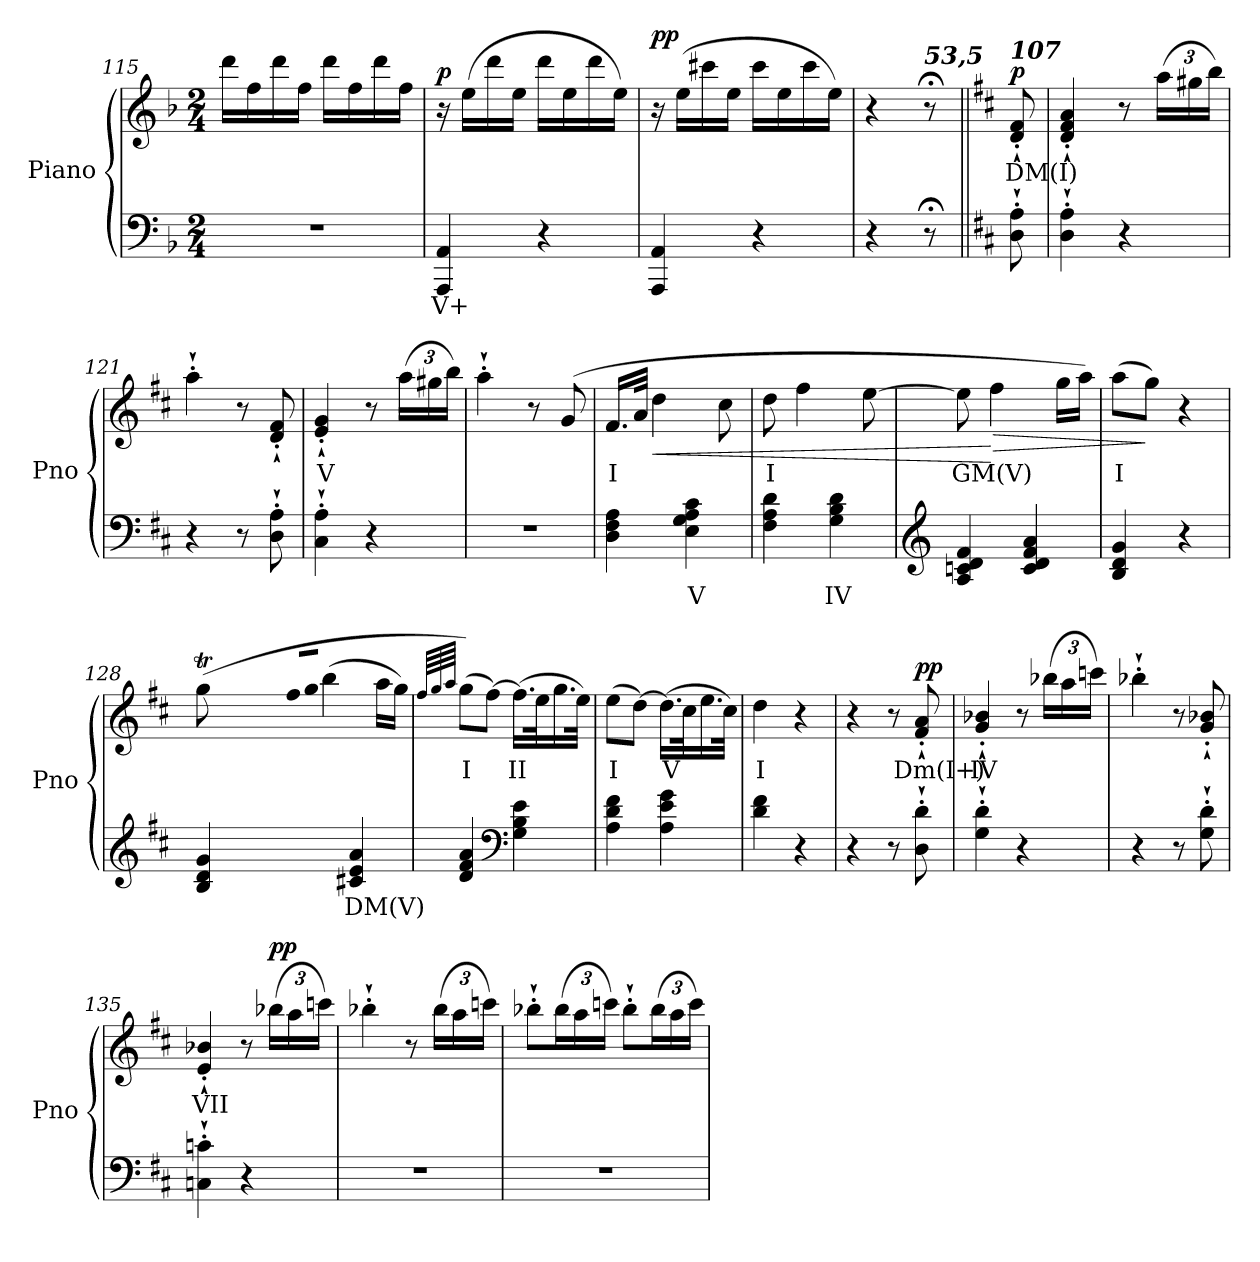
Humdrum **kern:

**kern	**text	**kern	**text	**dynam
*part1	*part1	*part1	*part1	*part1
*staff2	*staff2	*staff1	*staff1	*staff1/2
*I"Piano	*	*	*	*
*I'Pno	*	*	*	*
*clefF4	*	*clefG2	*	*
*k[b-]	*	*k[b-]	*	*
*M2/4	*	*M2/4	*	*
=115	=115	=115	=115	=115
2r	.	16ddd\LL	.	.
.	.	16ff\	.	.
.	.	16ddd\	.	.
.	.	16ff\JJ	.	.
.	.	16ddd\LL	.	.
.	.	16ff\	.	.
.	.	16ddd\	.	.
.	.	16ff\JJ	.	.
=116	=116	=116	=116	=116
!	!LO:LY:b	!	!	!LO:DY:b
4AAA/ 4AA/	V+	16r	.	p
.	.	(>16ee\LL	.	.
.	.	16ddd\	.	.
.	.	16ee\JJ	.	.
4r	.	16ddd\LL	.	.
.	.	16ee\	.	.
.	.	16ddd\	.	.
.	.	16ee\JJ)	.	.
=117	=117	=117	=117	=117
!	!	!	!	!LO:DY:b
4AAA/ 4AA/	.	16r	.	pp
.	.	(>16ee\LL	.	.
.	.	16ccc#X\	.	.
.	.	16ee\JJ	.	.
4r	.	16ccc#\LL	.	.
.	.	16ee\	.	.
.	.	16ccc#\	.	.
.	.	16ee\JJ)	.	.
=118	=118	=118	=118	=118
4r	.	4r	.	.
!	!	!LO:TX:a:Bi:t=53,5	!	!
8r;<	.	8r;<	.	.
!!LO:LB:g=z
=119||	=119||	=119||	=119||	=119||
*k[f#c#]	*	*k[f#c#]	*	*
!	!	!LO:TX:a:Bi:t=107	!	!
!	!	!	!LO:LY:b	!LO:DY:b
8D\'` 8A\'`	.	8d/'` 8f#/'`	DM(I)	p
=120	=120	=120	=120	=120
4D\'` 4A\'`	.	4d/'` 4f#/'` 4a/'`	.	.
4r	.	8r	.	.
*	*	*Xbrackettup	*	*
.	.	(>24aa\LL	.	.
.	.	24gg#X\	.	.
.	.	24bb\JJ)	.	.
=121	=121	=121	=121	=121
4r	.	4aa'`\	.	.
8r	.	8r	.	.
8D\'` 8A\'`	.	8d/'` 8f#/'`	.	.
=122	=122	=122	=122	=122
!	!	!	!LO:LY:b	!
4C#\'` 4A\'`	.	4e/'` 4g/'`	V	.
4r	.	8r	.	.
.	.	(>24aa\LL	.	.
.	.	24gg#X\	.	.
.	.	24bb\JJ)	.	.
=123	=123	=123	=123	=123
2r	.	4aa'`\	.	.
.	.	8r	.	.
.	.	(>8g/	.	.
=124	=124	=124	=124	=124
!	!	!	!LO:LY:b	!
4D\ 4F#\ 4A\	.	16.f#/LL	I	.
.	.	32a/JJk	.	.
!	!	!	!	!LO:HP:b
.	.	4dd\	.	<
!	!LO:LY:b	!	!	!
4E\ 4G\ 4A\ 4c#\	V	.	.	.
.	.	8cc#\	.	.
=125	=125	=125	=125	=125
!	!	!	!LO:LY:b	!
4F#\ 4A\ 4d\	.	8dd\	I	.
.	.	4ff#\	.	.
!	!LO:LY:b	!	!	!
4G\ 4B\ 4d\	IV	.	.	.
.	.	[8ee\	.	.
=126	=126	=126	=126	=126
*clefG2	*	*	*	*
!	!	!	!LO:LY:b	!
4A/ 4cn/ 4d/ 4f#/	.	8ee\]	GM(V)	.
!	!	!	!	!LO:HP:n=1:b
.	.	4ff#\	.	[ >
4c/ 4d/ 4f#/ 4a/	.	.	.	.
.	.	16gg\LL	.	.
.	.	16aa\JJ)	.	.
=127	=127	=127	=127	=127
!	!	!	!LO:LY:b	!
4B/ 4d/ 4g/	.	(>8aa\L	I	.
.	.	8gg\J)	.	]
4r	.	4r	.	.
!!LO:LB:g=z
=128	=128	=128	=128	=128
*	*	*^	*	*
*	*	*	*Xtuplet	*	*
!	!	!	!LO:N:vis=16	!	!
4B/ 4d/ 4g/	.	(>8ggT\	960%17ggyy	.	.
!	!	!	!LO:N:vis=16	!	!
.	.	.	960%17aayy	.	.
!	!	!	!LO:N:vis=16	!	!
.	.	.	960%17ggyy	.	.
!	!	!	!LO:N:vis=16	!	!
.	.	.	960%17aayy	.	.
!	!	!	!LO:N:vis=16	!	!
.	.	.	960%17ggyy	.	.
!	!	!	!LO:N:vis=16	!	!
.	.	.	(<960%17ff#/LL	.	.
!	!	!	!LO:N:vis=16	!	!
.	.	.	960%17gg/JJ	.	.
.	.	.	960%361ryy	.	.
.	.	(4bb\	.	.	.
!	!LO:LY:b	!	!	!	!
4c#X/ 4e/ 4a/	DM(V)	.	.	.	.
.	.	16aa\LL	.	.	.
.	.	16gg\JJ)	.	.	.
*	*	*v	*v	*	*
=129	=129	=129	=129	=129
.	.	64qff#/LLLL	.	.
.	.	64qgg/	.	.
.	.	64qaa/JJJJ	.	.
!	!	!	!LO:LY:b	!
4d/ 4f#/ 4a/	.	(>8gg\L)	I	.
.	.	[8ff#\J)	.	.
*clefF4	*	*	*	*
!	!	!	!LO:LY:b	!
4G\ 4B\ 4e\	.	(>16.ff#\LL]	II	.
.	.	32ee\K	.	.
.	.	16.gg\	.	.
.	.	32ee\JJk)	.	.
=130	=130	=130	=130	=130
!	!	!	!LO:LY:b	!
4A\ 4d\ 4f#\	.	(>8ee\L	I	.
.	.	[8dd\J)	.	.
!	!	!	!LO:LY:b	!
4A\ 4e\ 4g\	.	(>16.dd\LL]	V	.
.	.	32cc#\K	.	.
.	.	16.ee\	.	.
.	.	32cc#\JJk)	.	.
=131	=131	=131	=131	=131
!	!	!	!LO:LY:b	!
4d\ 4f#\	.	4dd\	I	.
4r	.	4r	.	.
=132	=132	=132	=132	=132
4r	.	4r	.	.
8r	.	8r	.	.
!	!	!	!LO:LY:b	!LO:DY:b
8D\'` 8d\'`	.	8f#/'` 8a/'`	Dm(I+)	pp
=133	=133	=133	=133	=133
!	!	!	!LO:LY:b	!
4G\'` 4d\'`	.	4g/'` 4b-X/'`	IV	.
4r	.	8r	.	.
*	*	*tuplet	*	*
.	.	(>24bb-X\LL	.	.
.	.	24aa\	.	.
.	.	24cccn\JJ)	.	.
!!LO:LB:g=z
=134	=134	=134	=134	=134
4r	.	4bb-X'`\	.	.
8r	.	8r	.	.
8G\'` 8d\'`	.	8g/'` 8b-X/'`	.	.
=135	=135	=135	=135	=135
!	!	!	!LO:LY:b	!
4Cn\'` 4cn\'`	.	4e/'` 4b-X/'`	VII	.
4r	.	8r	.	.
!	!	!	!	!LO:DY:b
.	.	(>24bb-X\LL	.	pp
.	.	24aa\	.	.
.	.	24cccn\JJ)	.	.
=136	=136	=136	=136	=136
2r	.	4bb-X'`\	.	.
.	.	8r	.	.
.	.	(>24bb-\LL	.	.
.	.	24aa\	.	.
.	.	24cccn\JJ)	.	.
=137	=137	=137	=137	=137
2r	.	8bb-X'`\L	.	.
.	.	(>24bb-\L	.	.
.	.	24aa\	.	.
.	.	24cccn\JJ)	.	.
.	.	8bb-'`\L	.	.
.	.	(>24bb-\L	.	.
.	.	24aa\	.	.
.	.	24ccc\JJ)	.	.
=	=	=	=	=
*-	*-	*-	*-	*-
